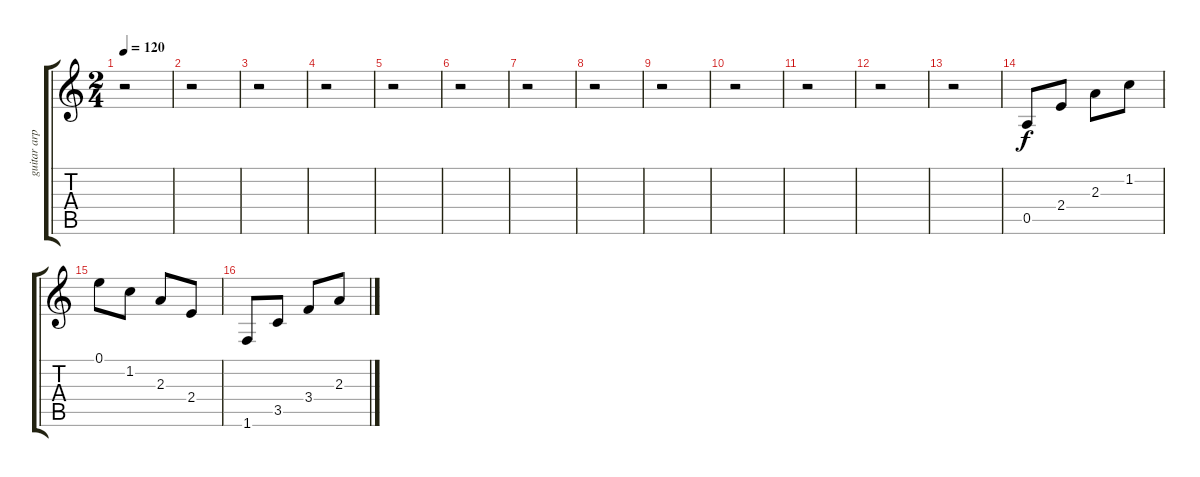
\track ("guitar arpegio  left" "guitar arp") {instrument acousticguitarnylon}
\staff {score tabs}
\tuning (E4 B3 G3 D3 A2 E2) {hide}
\ts (2 4)
\tempo 120
\clef g2
\ks c
r.2{dy f} |
r.2 |
r.2 |
r.2 |
r.2 |
r.2 |
r.2 |
r.2 |
r.2 |
r.2 |
r.2 |
r.2 |
r.2 |
0.5.8 2.4.8 2.3.8 1.2.8 |
0.1.8 1.2.8 2.3.8 2.4.8 |
1.6.8 3.5.8 3.4.8 2.3.8
